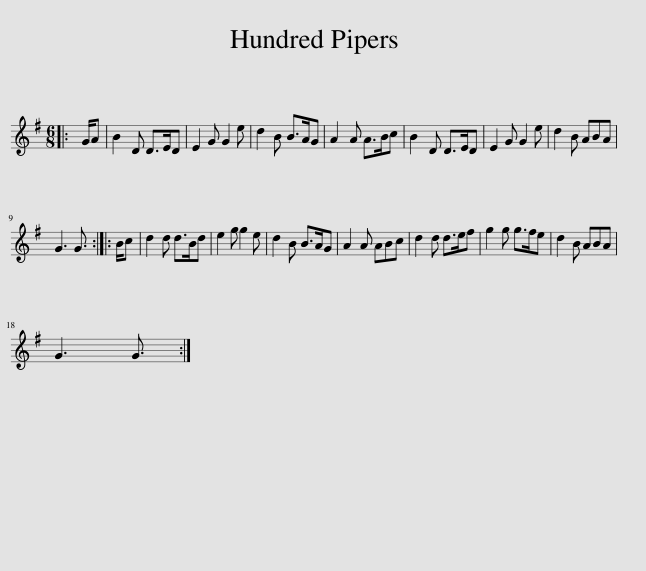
X:1
L:1/8
M:6/8
I:linebreak $
K:G
V:1 treble
V:1
|: G/A | B2 D D>ED | E2 G G2 e | d2 B B>AG | A2 A A>Bc | %5
 B2 D D>ED | E2 G G2 e | d2 B ABA |$ G3 G3/2 :: B/c | %10
 d2 d d>Bd | e2 g g2 e | d2 B B>AG | A2 A ABc | d2 d d>ef | %15
 g2 g g>fe | d2 B ABA |$ G3 G3/2 :| %18
